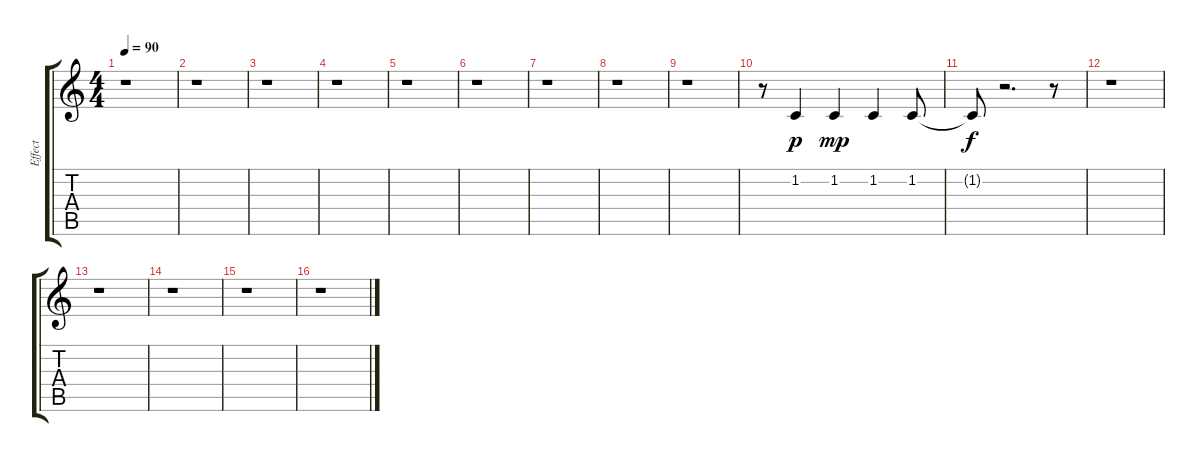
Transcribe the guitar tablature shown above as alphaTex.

\track ("Effect" "Effect") {instrument breathnoise}
\staff {score tabs}
\tuning (E4 B3 G3 D3 A2 E2) {hide}
\ts (4 4)
\tempo 90
\clef g2
\ks c
r.1{dy f} |
r.1 |
r.1 |
r.1 |
r.1 |
r.1 |
r.1 |
r.1 |
r.1 |
r.8 1.2.4{dy p instrument synthdrum} 1.2.4{dy mp} 1.2.4 1.2.8 |
1.2{t}.8{dy f} r.2{d} r.8 |
r.1 |
r.1 |
r.1 |
r.1 |
r.1
